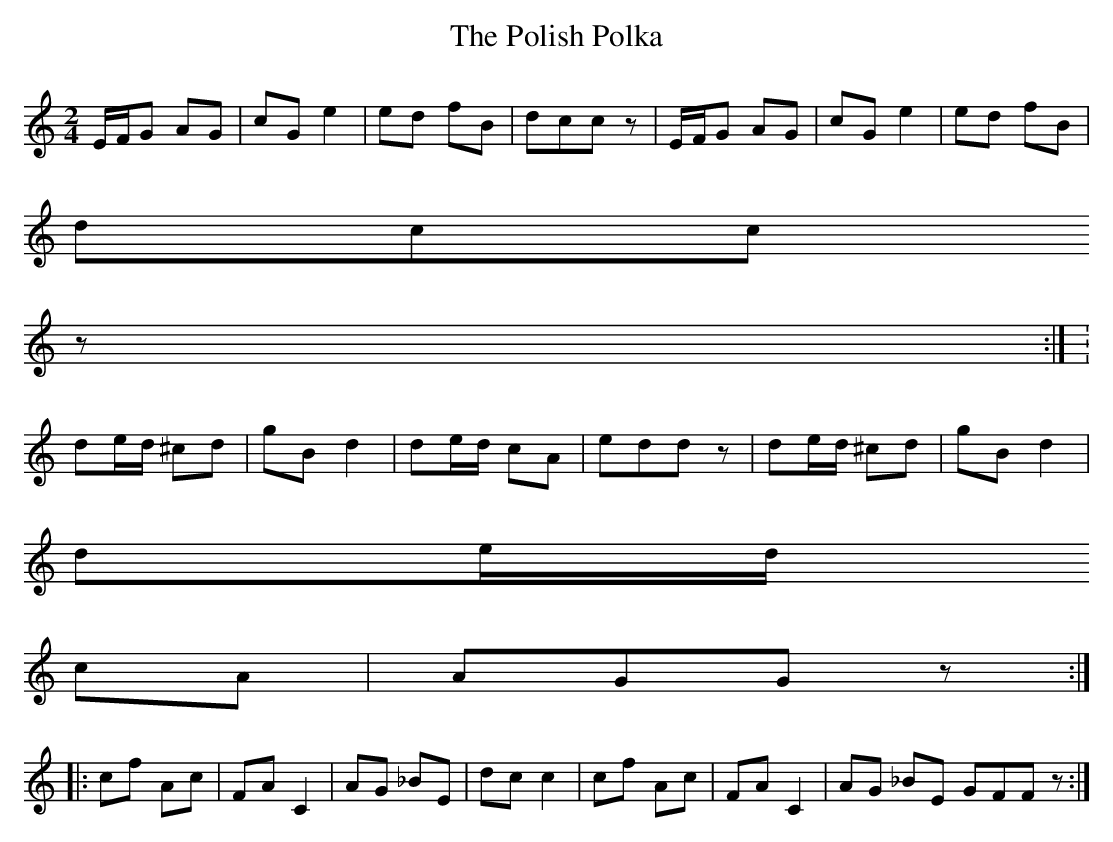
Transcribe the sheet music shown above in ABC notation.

X:1
T:The Polish Polka
M:2/4
L:1/8
K:C
E/2F/2G AG | cG e2 | ed fB | dcc z | E/2F/2G AG | cG e2 | ed fB |
dcc
z :| :
de/2d/2 ^cd | gB d2 | de/2d/2 cA | edd z | de/2d/2 ^cd | gB d2 |
de/2d/2
cA | AGG z :|:
cf Ac | FA C2 | AG _BE | dc c2 | cf Ac | FA C2 | AG _BE GFF z :|
